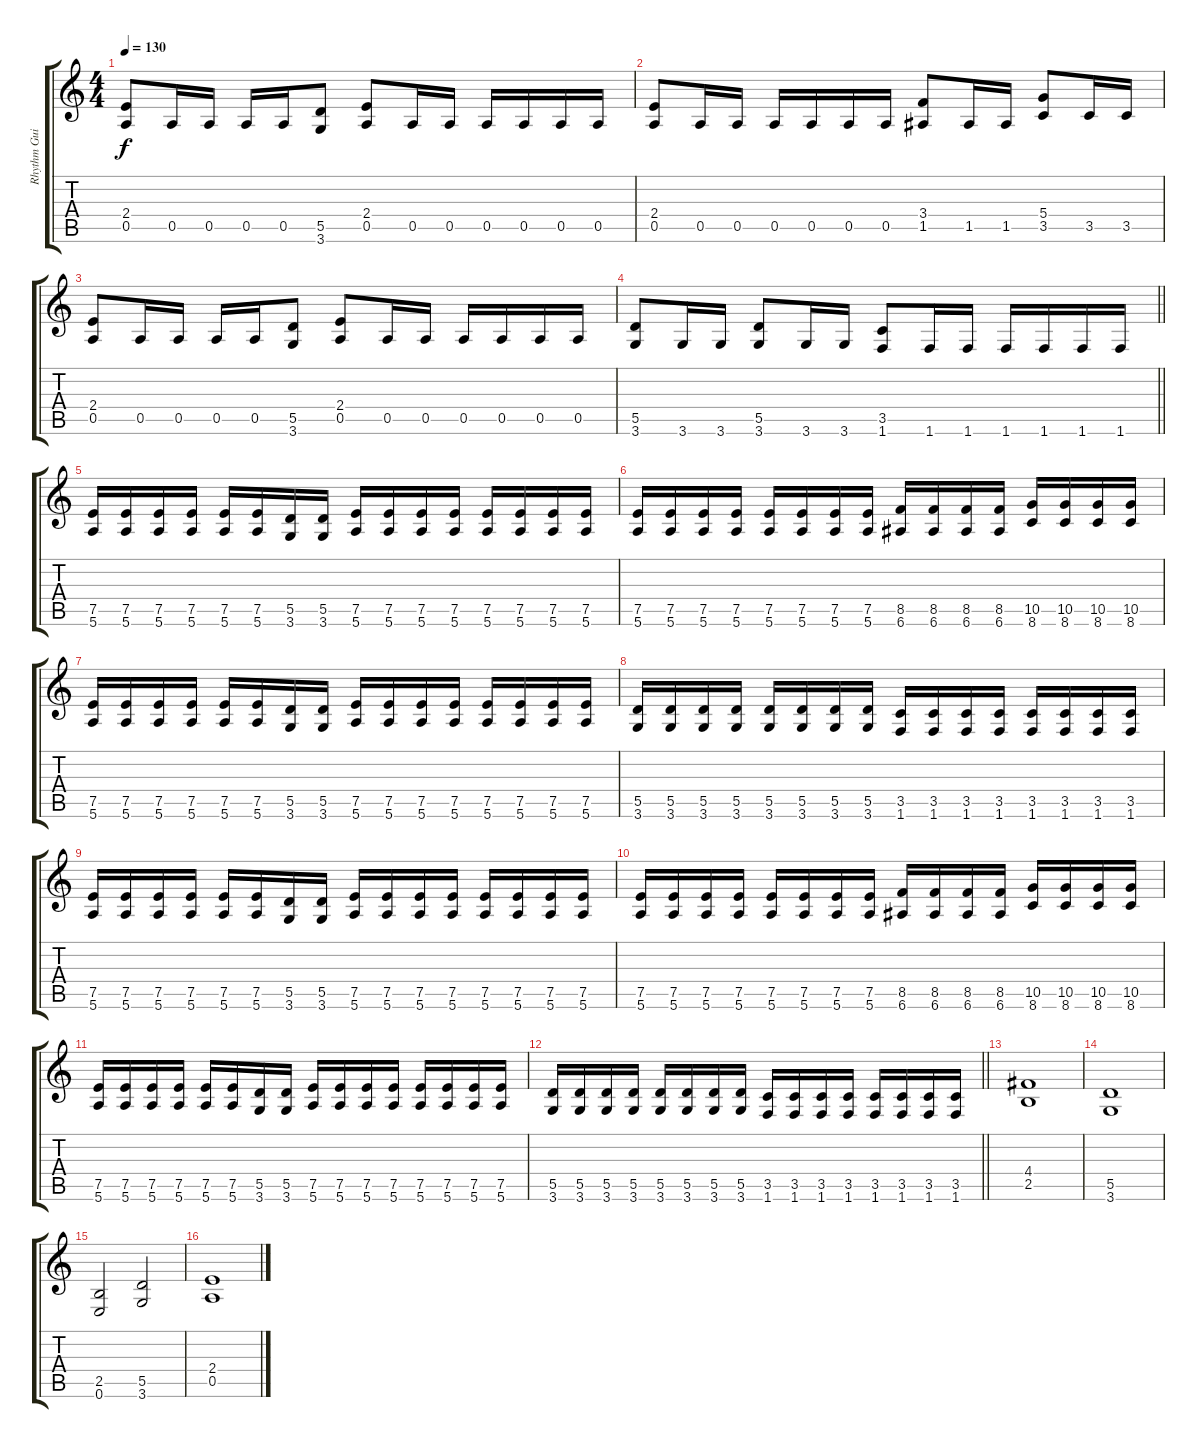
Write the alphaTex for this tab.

\track ("Rhythm Guitar" "Rhythm Gui") {instrument distortionguitar}
\staff {score tabs}
\tuning (E4 B3 G3 D3 A2 E2) {hide}
\ts (4 4)
\tempo 130
\clef g2
\ks c
(2.4 0.5).8{dy f} 0.5.16 0.5.16 0.5.16 0.5.16 (5.5 3.6).8 (2.4 0.5).8 0.5.16 0.5.16 0.5.16 0.5.16 0.5.16 0.5.16 |
(2.4 0.5).8 0.5.16 0.5.16 0.5.16 0.5.16 0.5.16 0.5.16 (3.4 1.5).8 1.5.16 1.5.16 (5.4 3.5).8 3.5.16 3.5.16 |
(2.4 0.5).8 0.5.16 0.5.16 0.5.16 0.5.16 (5.5 3.6).8 (2.4 0.5).8 0.5.16 0.5.16 0.5.16 0.5.16 0.5.16 0.5.16 |
\barLineRight lightlight
(5.5 3.6).8 3.6.16 3.6.16 (5.5 3.6).8 3.6.16 3.6.16 (3.5 1.6).8 1.6.16 1.6.16 1.6.16 1.6.16 1.6.16 1.6.16 |
(7.5 5.6).16{balance 8} (7.5 5.6).16 (7.5 5.6).16 (7.5 5.6).16 (7.5 5.6).16 (7.5 5.6).16 (5.5 3.6).16 (5.5 3.6).16 (7.5 5.6).16 (7.5 5.6).16 (7.5 5.6).16 (7.5 5.6).16 (7.5 5.6).16 (7.5 5.6).16 (7.5 5.6).16 (7.5 5.6).16 |
(7.5 5.6).16 (7.5 5.6).16 (7.5 5.6).16 (7.5 5.6).16 (7.5 5.6).16 (7.5 5.6).16 (7.5 5.6).16 (7.5 5.6).16 (8.5 6.6).16 (8.5 6.6).16 (8.5 6.6).16 (8.5 6.6).16 (10.5 8.6).16 (10.5 8.6).16 (10.5 8.6).16 (10.5 8.6).16 |
(7.5 5.6).16 (7.5 5.6).16 (7.5 5.6).16 (7.5 5.6).16 (7.5 5.6).16 (7.5 5.6).16 (5.5 3.6).16 (5.5 3.6).16 (7.5 5.6).16 (7.5 5.6).16 (7.5 5.6).16 (7.5 5.6).16 (7.5 5.6).16 (7.5 5.6).16 (7.5 5.6).16 (7.5 5.6).16 |
(5.5 3.6).16 (5.5 3.6).16 (5.5 3.6).16 (5.5 3.6).16 (5.5 3.6).16 (5.5 3.6).16 (5.5 3.6).16 (5.5 3.6).16 (3.5 1.6).16 (3.5 1.6).16 (3.5 1.6).16 (3.5 1.6).16 (3.5 1.6).16 (3.5 1.6).16 (3.5 1.6).16 (3.5 1.6).16 |
(7.5 5.6).16 (7.5 5.6).16 (7.5 5.6).16 (7.5 5.6).16 (7.5 5.6).16 (7.5 5.6).16 (5.5 3.6).16 (5.5 3.6).16 (7.5 5.6).16 (7.5 5.6).16 (7.5 5.6).16 (7.5 5.6).16 (7.5 5.6).16 (7.5 5.6).16 (7.5 5.6).16 (7.5 5.6).16 |
(7.5 5.6).16 (7.5 5.6).16 (7.5 5.6).16 (7.5 5.6).16 (7.5 5.6).16 (7.5 5.6).16 (7.5 5.6).16 (7.5 5.6).16 (8.5 6.6).16 (8.5 6.6).16 (8.5 6.6).16 (8.5 6.6).16 (10.5 8.6).16 (10.5 8.6).16 (10.5 8.6).16 (10.5 8.6).16 |
(7.5 5.6).16 (7.5 5.6).16 (7.5 5.6).16 (7.5 5.6).16 (7.5 5.6).16 (7.5 5.6).16 (5.5 3.6).16 (5.5 3.6).16 (7.5 5.6).16 (7.5 5.6).16 (7.5 5.6).16 (7.5 5.6).16 (7.5 5.6).16 (7.5 5.6).16 (7.5 5.6).16 (7.5 5.6).16 |
\barLineRight lightlight
(5.5 3.6).16 (5.5 3.6).16 (5.5 3.6).16 (5.5 3.6).16 (5.5 3.6).16 (5.5 3.6).16 (5.5 3.6).16 (5.5 3.6).16 (3.5 1.6).16 (3.5 1.6).16 (3.5 1.6).16 (3.5 1.6).16 (3.5 1.6).16 (3.5 1.6).16 (3.5 1.6).16 (3.5 1.6).16 |
(4.4 2.5).1{balance 11} |
(5.5 3.6).1 |
(2.5 0.6).2 (5.5 3.6).2 |
(2.4 0.5).1
